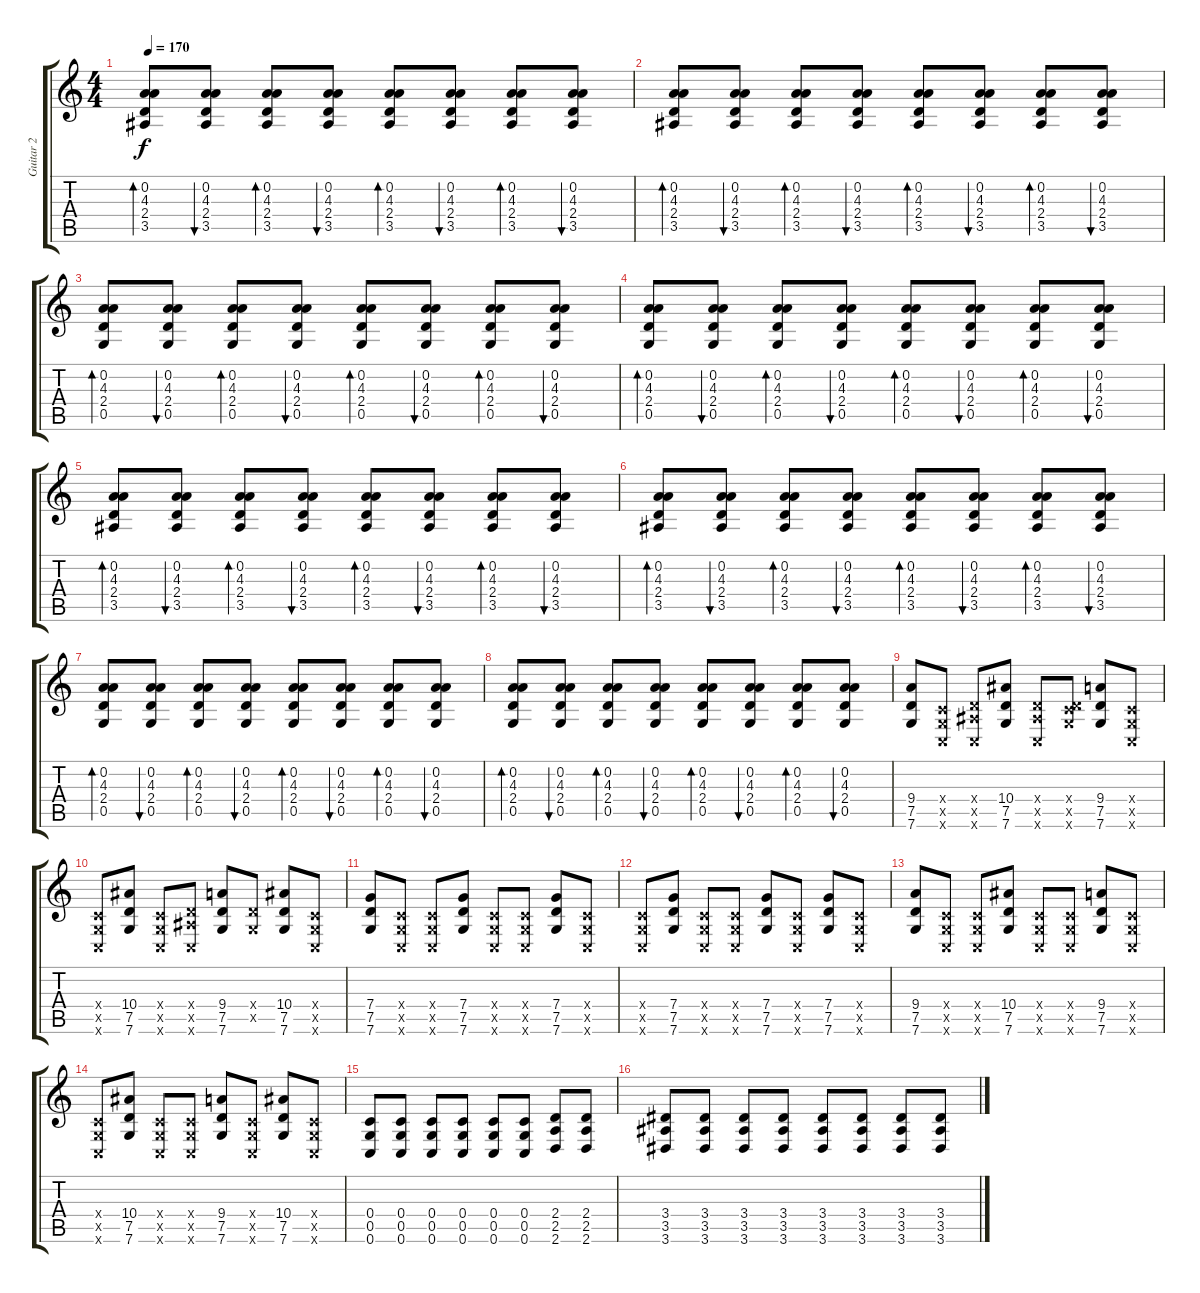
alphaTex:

\track ("Guitar 2" "Guitar 2") {instrument electricguitarjazz}
\staff {score tabs}
\tuning (D4 A3 F3 C3 G2 C2) {hide}
\ts (4 4)
\tempo 170
\clef g2
\ks c
(0.2 4.3 2.4 3.5).8{bd 30 dy f instrument distortionguitar} (0.2 4.3 2.4 3.5).8{bu 30} (0.2 4.3 2.4 3.5).8{bd 30} (0.2 4.3 2.4 3.5).8{bu 30} (0.2 4.3 2.4 3.5).8{bd 30} (0.2 4.3 2.4 3.5).8{bu 30} (0.2 4.3 2.4 3.5).8{bd 30} (0.2 4.3 2.4 3.5).8{bu 30} |
(0.2 4.3 2.4 3.5).8{bd 30} (0.2 4.3 2.4 3.5).8{bu 30} (0.2 4.3 2.4 3.5).8{bd 30} (0.2 4.3 2.4 3.5).8{bu 30} (0.2 4.3 2.4 3.5).8{bd 30} (0.2 4.3 2.4 3.5).8{bu 30} (0.2 4.3 2.4 3.5).8{bd 30} (0.2 4.3 2.4 3.5).8{bu 30} |
(0.2 4.3 2.4 0.5).8{bd 30} (0.2 4.3 2.4 0.5).8{bu 30} (0.2 4.3 2.4 0.5).8{bd 30} (0.2 4.3 2.4 0.5).8{bu 30} (0.2 4.3 2.4 0.5).8{bd 30} (0.2 4.3 2.4 0.5).8{bu 30} (0.2 4.3 2.4 0.5).8{bd 30} (0.2 4.3 2.4 0.5).8{bu 30} |
(0.2 4.3 2.4 0.5).8{bd 30} (0.2 4.3 2.4 0.5).8{bu 30} (0.2 4.3 2.4 0.5).8{bd 30} (0.2 4.3 2.4 0.5).8{bu 30} (0.2 4.3 2.4 0.5).8{bd 30} (0.2 4.3 2.4 0.5).8{bu 30} (0.2 4.3 2.4 0.5).8{bd 30} (0.2 4.3 2.4 0.5).8{bu 30} |
(0.2 4.3 2.4 3.5).8{bd 30} (0.2 4.3 2.4 3.5).8{bu 30} (0.2 4.3 2.4 3.5).8{bd 30} (0.2 4.3 2.4 3.5).8{bu 30} (0.2 4.3 2.4 3.5).8{bd 30} (0.2 4.3 2.4 3.5).8{bu 30} (0.2 4.3 2.4 3.5).8{bd 30} (0.2 4.3 2.4 3.5).8{bu 30} |
(0.2 4.3 2.4 3.5).8{bd 30} (0.2 4.3 2.4 3.5).8{bu 30} (0.2 4.3 2.4 3.5).8{bd 30} (0.2 4.3 2.4 3.5).8{bu 30} (0.2 4.3 2.4 3.5).8{bd 30} (0.2 4.3 2.4 3.5).8{bu 30} (0.2 4.3 2.4 3.5).8{bd 30} (0.2 4.3 2.4 3.5).8{bu 30} |
(0.2 4.3 2.4 0.5).8{bd 30} (0.2 4.3 2.4 0.5).8{bu 30} (0.2 4.3 2.4 0.5).8{bd 30} (0.2 4.3 2.4 0.5).8{bu 30} (0.2 4.3 2.4 0.5).8{bd 30} (0.2 4.3 2.4 0.5).8{bu 30} (0.2 4.3 2.4 0.5).8{bd 30} (0.2 4.3 2.4 0.5).8{bu 30} |
(0.2 4.3 2.4 0.5).8{bd 30} (0.2 4.3 2.4 0.5).8{bu 30} (0.2 4.3 2.4 0.5).8{bd 30} (0.2 4.3 2.4 0.5).8{bu 30} (0.2 4.3 2.4 0.5).8{bd 30} (0.2 4.3 2.4 0.5).8{bu 30} (0.2 4.3 2.4 0.5).8{bd 30} (0.2 4.3 2.4 0.5).8{bu 30} |
(9.4 7.5 7.6).8 (0.4{x} 0.5{x} 0.6{x}).8 (2.4{x} 3.5{x} 0.6{x}).8 (10.4 7.5 7.6).8 (2.4{x} 3.5{x} 0.6{x}).8 (0.4{x} 7.5{x} 7.6{x}).8 (9.4 7.5 7.6).8 (0.4{x} 0.5{x} 0.6{x}).8 |
(0.4{x} 0.5{x} 0.6{x}).8 (10.4 7.5 7.6).8 (0.4{x} 0.5{x} 0.6{x}).8 (2.4{x} 3.5{x} 0.6{x}).8 (9.4 7.5 7.6).8 (2.4{x} 0.5{x}).8 (10.4 7.5 7.6).8 (0.4{x} 0.5{x} 0.6{x}).8 |
(7.4 7.5 7.6).8 (0.4{x} 0.5{x} 0.6{x}).8 (0.4{x} 0.5{x} 0.6{x}).8 (7.4 7.5 7.6).8 (0.4{x} 0.5{x} 0.6{x}).8 (0.4{x} 0.5{x} 0.6{x}).8 (7.4 7.5 7.6).8 (0.4{x} 0.5{x} 0.6{x}).8 |
(0.4{x} 0.5{x} 0.6{x}).8 (7.4 7.5 7.6).8 (0.4{x} 0.5{x} 0.6{x}).8 (0.4{x} 0.5{x} 0.6{x}).8 (7.4 7.5 7.6).8 (0.4{x} 0.5{x} 0.6{x}).8 (7.4 7.5 7.6).8 (0.4{x} 0.5{x} 0.6{x}).8 |
(9.4 7.5 7.6).8 (0.4{x} 0.5{x} 0.6{x}).8 (0.4{x} 0.5{x} 0.6{x}).8 (10.4 7.5 7.6).8 (0.4{x} 0.5{x} 0.6{x}).8 (0.4{x} 0.5{x} 0.6{x}).8 (9.4 7.5 7.6).8 (0.4{x} 0.5{x} 0.6{x}).8 |
(0.4{x} 0.5{x} 0.6{x}).8 (10.4 7.5 7.6).8 (0.4{x} 0.5{x} 0.6{x}).8 (0.4{x} 0.5{x} 0.6{x}).8 (9.4 7.5 7.6).8 (0.4{x} 0.5{x} 0.6{x}).8 (10.4 7.5 7.6).8 (0.4{x} 0.5{x} 0.6{x}).8 |
(0.4 0.5 0.6).8 (0.4 0.5 0.6).8 (0.4 0.5 0.6).8 (0.4 0.5 0.6).8 (0.4 0.5 0.6).8 (0.4 0.5 0.6).8 (2.4 2.5 2.6).8 (2.4 2.5 2.6).8 |
(3.4 3.5 3.6).8 (3.4 3.5 3.6).8 (3.4 3.5 3.6).8 (3.4 3.5 3.6).8 (3.4 3.5 3.6).8 (3.4 3.5 3.6).8 (3.4 3.5 3.6).8 (3.4 3.5 3.6).8
